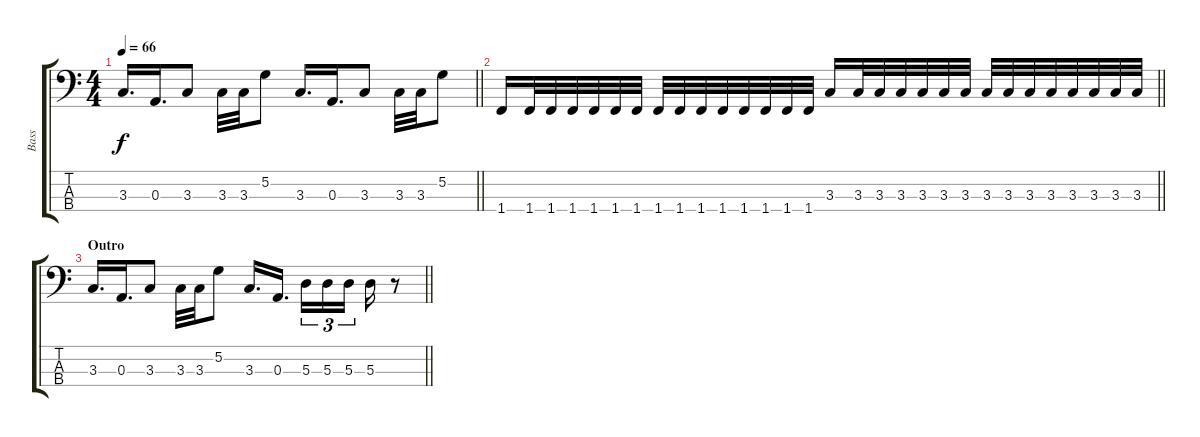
\track ("Bass" "Bass") {instrument electricbassfinger}
\staff {score tabs}
\tuning (G2 D2 A1 E1) {hide}
\ts (4 4)
\tempo 66
\clef f4
\barLineRight lightlight
\ks c
3.3.16{d dy f} 0.3.16{d} 3.3.8 3.3.32 3.3.32 5.2.8 3.3.16{d} 0.3.16{d} 3.3.8 3.3.32 3.3.32 5.2.8 |
\barLineRight lightlight
1.4.16 1.4.32 1.4.32 1.4.32 1.4.32 1.4.32 1.4.32 1.4.32 1.4.32 1.4.32 1.4.32 1.4.32 1.4.32 1.4.32 1.4.32 3.3.16 3.3.32 3.3.32 3.3.32 3.3.32 3.3.32 3.3.32 3.3.32 3.3.32 3.3.32 3.3.32 3.3.32 3.3.32 3.3.32 3.3.32 |
\section ("" "Outro")
\barLineRight lightlight
3.3.16{d} 0.3.16{d} 3.3.8 3.3.32 3.3.32 5.2.8 3.3.16{d} 0.3.16{d beam splitsecondary} 5.3.16{tu (3 2)} 5.3.16{tu (3 2)} 5.3.16{tu (3 2)} 5.3.16 r.8
